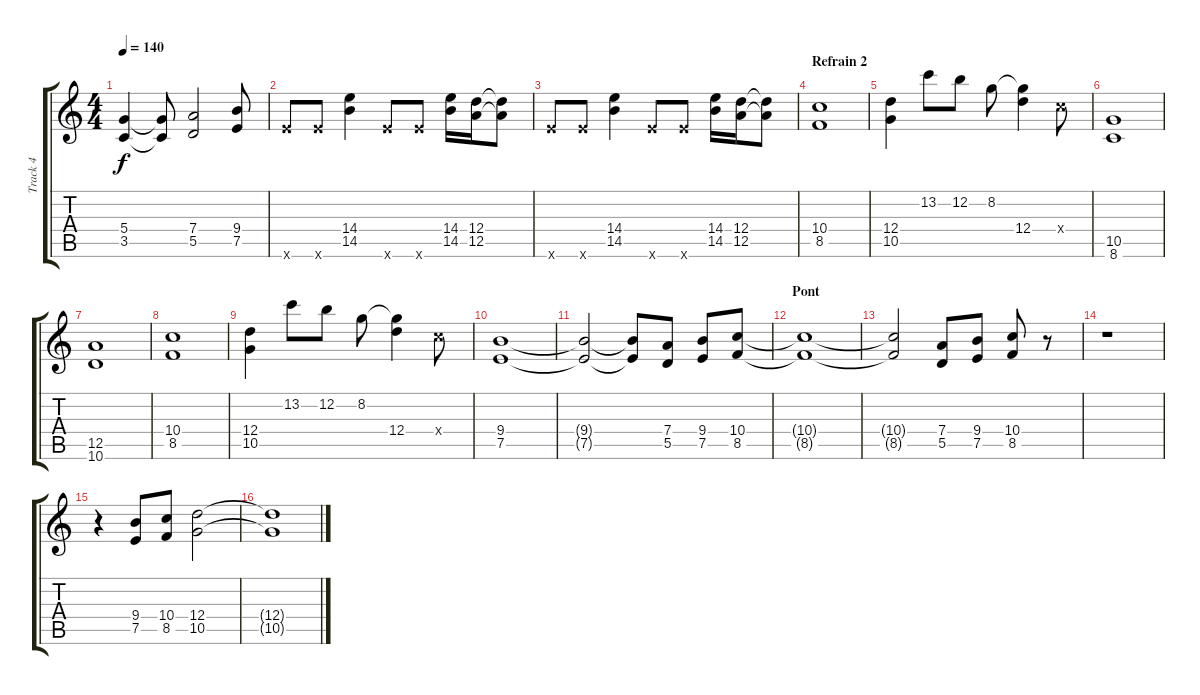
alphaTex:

\track ("Track 4" "Track 4") {instrument distortionguitar}
\staff {score tabs}
\tuning (E4 B3 G3 D3 A2 E2) {hide}
\ts (4 4)
\tempo 140
\clef g2
\ks c
(5.4{t} 3.5{t}).4{dy f} (5.4{t} 3.5{t}).8 (7.4 5.5).2 (9.4 7.5).8 |
12.6{x}.8 12.6{x}.8 (14.4 14.5).4 12.6{x}.8 12.6{x}.8 (14.4 14.5).16 (12.4 12.5).16 (12.4{t} 12.5{t}).8 |
12.6{x}.8 12.6{x}.8 (14.4 14.5).4 12.6{x}.8 12.6{x}.8 (14.4 14.5).16 (12.4 12.5).16 (12.4{t} 12.5{t}).8 |
\section ("" "Refrain 2")
(10.4 8.5).1 |
(12.4 10.5).4 13.2.8 12.2.8 8.2.8 (8.2{t} 12.4).4 10.4{x}.8 |
(10.5 8.6).1 |
(12.5 10.6).1 |
(10.4 8.5).1 |
(12.4 10.5).4 13.2.8 12.2.8 8.2.8 (8.2{t} 12.4).4 10.4{x}.8 |
(9.4 7.5).1 |
(9.4{t} 7.5{t}).2 (9.4{t} 7.5{t}).8 (7.4 5.5).8 (9.4 7.5).8 (10.4 8.5).8 |
\section ("" "Pont")
(10.4{t} 8.5{t}).1 |
(10.4{t} 8.5{t}).2 (7.4 5.5).8 (9.4 7.5).8 (10.4 8.5).8 r.8 |
r.1 |
r.4 (9.4 7.5).8 (10.4 8.5).8 (12.4 10.5).2 |
(12.4{t} 10.5{t}).1
